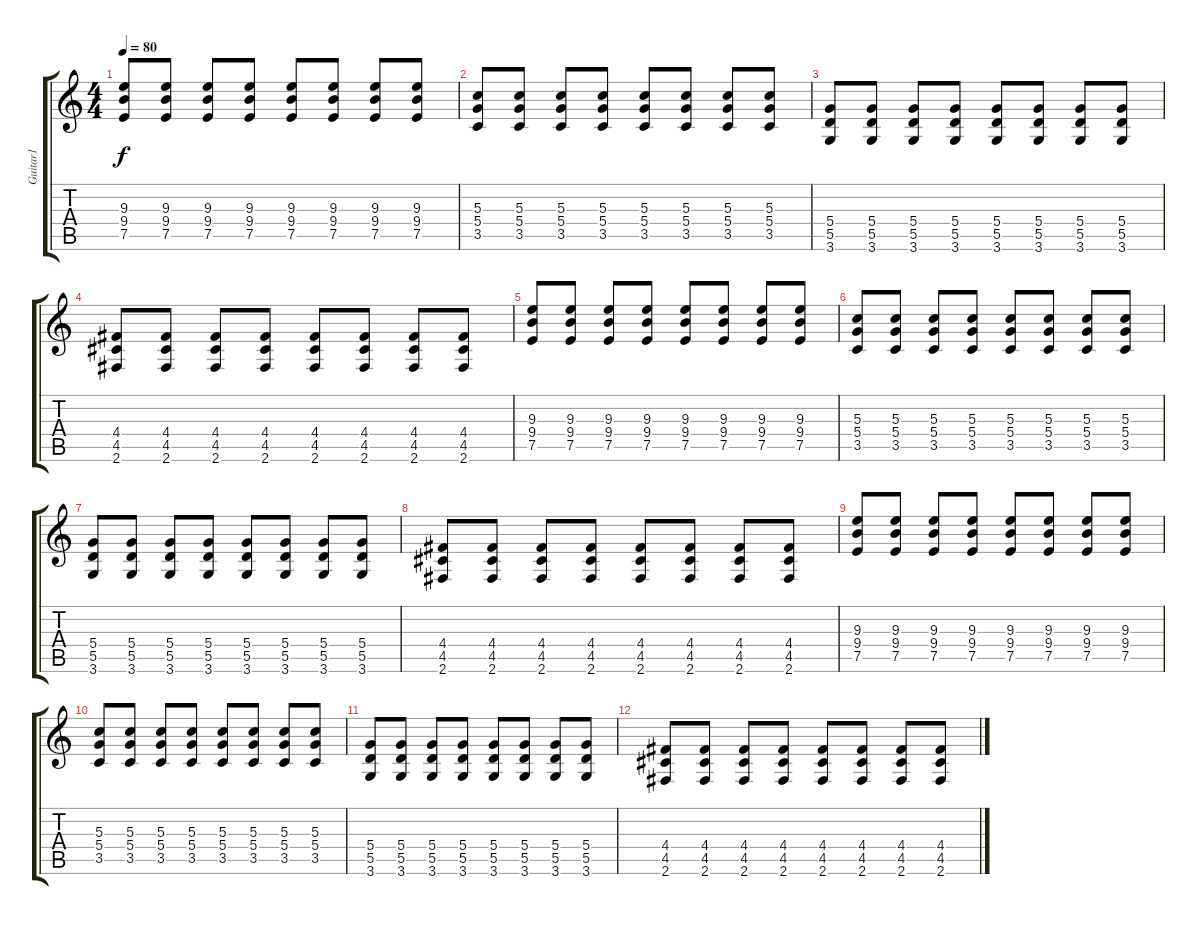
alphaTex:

\track ("Guitar1" "Guitar1") {instrument distortionguitar}
\staff {score tabs}
\tuning (E4 B3 G3 D3 A2 E2) {hide}
\ts (4 4)
\tempo 80
\clef g2
\ks c
(9.3 9.4 7.5).8{dy f} (9.3 9.4 7.5).8 (9.3 9.4 7.5).8 (9.3 9.4 7.5).8 (9.3 9.4 7.5).8 (9.3 9.4 7.5).8 (9.3 9.4 7.5).8 (9.3 9.4 7.5).8 |
(5.3 5.4 3.5).8 (5.3 5.4 3.5).8 (5.3 5.4 3.5).8 (5.3 5.4 3.5).8 (5.3 5.4 3.5).8 (5.3 5.4 3.5).8 (5.3 5.4 3.5).8 (5.3 5.4 3.5).8 |
(5.4 5.5 3.6).8 (5.4 5.5 3.6).8 (5.4 5.5 3.6).8 (5.4 5.5 3.6).8 (5.4 5.5 3.6).8 (5.4 5.5 3.6).8 (5.4 5.5 3.6).8 (5.4 5.5 3.6).8 |
(4.4 4.5 2.6).8 (4.4 4.5 2.6).8 (4.4 4.5 2.6).8 (4.4 4.5 2.6).8 (4.4 4.5 2.6).8 (4.4 4.5 2.6).8 (4.4 4.5 2.6).8 (4.4 4.5 2.6).8 |
(9.3 9.4 7.5).8 (9.3 9.4 7.5).8 (9.3 9.4 7.5).8 (9.3 9.4 7.5).8 (9.3 9.4 7.5).8 (9.3 9.4 7.5).8 (9.3 9.4 7.5).8 (9.3 9.4 7.5).8 |
(5.3 5.4 3.5).8 (5.3 5.4 3.5).8 (5.3 5.4 3.5).8 (5.3 5.4 3.5).8 (5.3 5.4 3.5).8 (5.3 5.4 3.5).8 (5.3 5.4 3.5).8 (5.3 5.4 3.5).8 |
(5.4 5.5 3.6).8 (5.4 5.5 3.6).8 (5.4 5.5 3.6).8 (5.4 5.5 3.6).8 (5.4 5.5 3.6).8 (5.4 5.5 3.6).8 (5.4 5.5 3.6).8 (5.4 5.5 3.6).8 |
(4.4 4.5 2.6).8 (4.4 4.5 2.6).8 (4.4 4.5 2.6).8 (4.4 4.5 2.6).8 (4.4 4.5 2.6).8 (4.4 4.5 2.6).8 (4.4 4.5 2.6).8 (4.4 4.5 2.6).8 |
(9.3 9.4 7.5).8 (9.3 9.4 7.5).8 (9.3 9.4 7.5).8 (9.3 9.4 7.5).8 (9.3 9.4 7.5).8 (9.3 9.4 7.5).8 (9.3 9.4 7.5).8 (9.3 9.4 7.5).8 |
(5.3 5.4 3.5).8 (5.3 5.4 3.5).8 (5.3 5.4 3.5).8 (5.3 5.4 3.5).8 (5.3 5.4 3.5).8 (5.3 5.4 3.5).8 (5.3 5.4 3.5).8 (5.3 5.4 3.5).8 |
(5.4 5.5 3.6).8 (5.4 5.5 3.6).8 (5.4 5.5 3.6).8 (5.4 5.5 3.6).8 (5.4 5.5 3.6).8 (5.4 5.5 3.6).8 (5.4 5.5 3.6).8 (5.4 5.5 3.6).8 |
(4.4 4.5 2.6).8 (4.4 4.5 2.6).8 (4.4 4.5 2.6).8 (4.4 4.5 2.6).8 (4.4 4.5 2.6).8 (4.4 4.5 2.6).8 (4.4 4.5 2.6).8 (4.4 4.5 2.6).8
